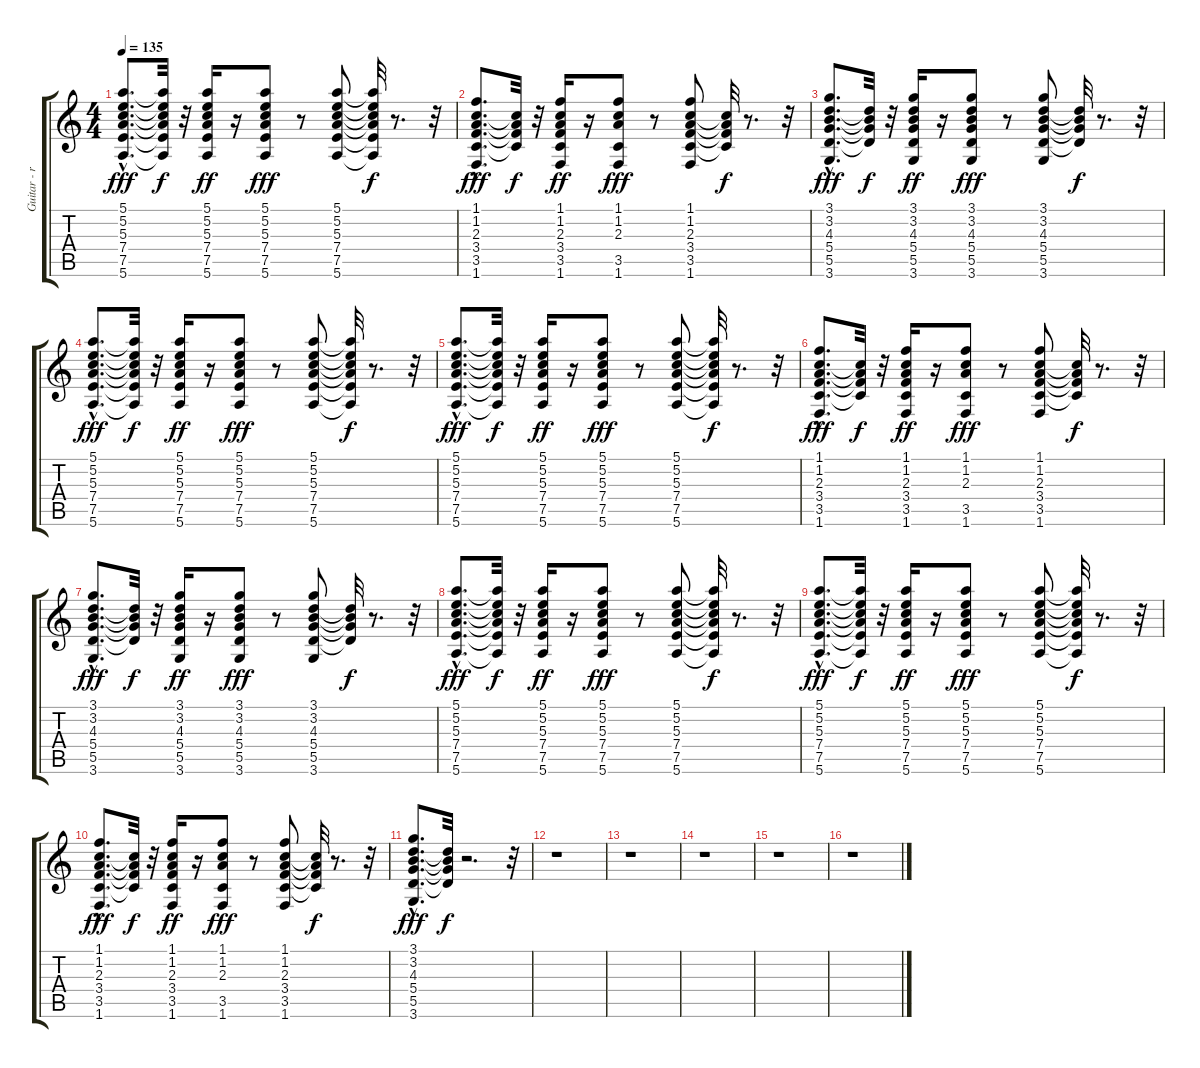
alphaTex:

\track ("Guitar - rithm" "Guitar - r") {instrument acousticguitarsteel}
\staff {score tabs}
\tuning (E4 B3 G3 D3 A2 E2) {hide}
\ts (4 4)
\tempo 135
\clef g2
\ks c
(5.1{hac} 5.2{hac} 5.3{hac} 7.4{hac} 7.5{hac} 5.6{hac}).8{d dy fff} (5.1{t} 5.2{t} 5.3{t} 7.4{t} 7.5{t} 5.6{t}).32{dy f} r.32 (5.1 5.2 5.3 7.4 7.5 5.6).16{dy ff} r.16 (5.1 5.2 5.3 7.4 7.5 5.6).8{dy fff} r.8 (5.1 5.2 5.3 7.4 7.5 5.6).8 (5.1{t} 5.2{t} 5.3{t} 7.4{t} 7.5{t} 5.6{t}).32{dy f} r.8{d} r.32 |
(1.1{hac} 1.2{hac} 2.3{hac} 3.4{hac} 3.5{hac} 1.6{hac}).8{d dy fff} (1.2{t} 2.3{t} 3.4{t} 3.5{t}).32{dy f} r.32 (1.1 1.2 2.3 3.4 3.5 1.6).16{dy ff} r.16 (1.1 1.2 2.3 3.5 1.6).8{dy fff} r.8 (1.1 1.2 2.3 3.4 3.5 1.6).8 (1.2{t} 2.3{t} 3.4{t} 3.5{t}).32{dy f} r.8{d} r.32 |
(3.1{hac} 3.2{hac} 4.3{hac} 5.4{hac} 5.5{hac} 3.6{hac}).8{d dy fff} (3.2{t} 4.3{t} 5.4{t} 5.5{t}).32{dy f} r.32 (3.1 3.2 4.3 5.4 5.5 3.6).16{dy ff} r.16 (3.1 3.2 4.3 5.4 5.5 3.6).8{dy fff} r.8 (3.1 3.2 4.3 5.4 5.5 3.6).8 (3.2{t} 4.3{t} 5.4{t} 5.5{t}).32{dy f} r.8{d} r.32 |
(5.1{hac} 5.2{hac} 5.3{hac} 7.4{hac} 7.5{hac} 5.6{hac}).8{d dy fff} (5.1{t} 5.2{t} 5.3{t} 7.4{t} 7.5{t} 5.6{t}).32{dy f} r.32 (5.1 5.2 5.3 7.4 7.5 5.6).16{dy ff} r.16 (5.1 5.2 5.3 7.4 7.5 5.6).8{dy fff} r.8 (5.1 5.2 5.3 7.4 7.5 5.6).8 (5.1{t} 5.2{t} 5.3{t} 7.4{t} 7.5{t} 5.6{t}).32{dy f} r.8{d} r.32 |
(5.1{hac} 5.2{hac} 5.3{hac} 7.4{hac} 7.5{hac} 5.6{hac}).8{d dy fff} (5.1{t} 5.2{t} 5.3{t} 7.4{t} 7.5{t} 5.6{t}).32{dy f} r.32 (5.1 5.2 5.3 7.4 7.5 5.6).16{dy ff} r.16 (5.1 5.2 5.3 7.4 7.5 5.6).8{dy fff} r.8 (5.1 5.2 5.3 7.4 7.5 5.6).8 (5.1{t} 5.2{t} 5.3{t} 7.4{t} 7.5{t} 5.6{t}).32{dy f} r.8{d} r.32 |
(1.1{hac} 1.2{hac} 2.3{hac} 3.4{hac} 3.5{hac} 1.6{hac}).8{d dy fff} (1.2{t} 2.3{t} 3.4{t} 3.5{t}).32{dy f} r.32 (1.1 1.2 2.3 3.4 3.5 1.6).16{dy ff} r.16 (1.1 1.2 2.3 3.5 1.6).8{dy fff} r.8 (1.1 1.2 2.3 3.4 3.5 1.6).8 (1.2{t} 2.3{t} 3.4{t} 3.5{t}).32{dy f} r.8{d} r.32 |
(3.1{hac} 3.2{hac} 4.3{hac} 5.4{hac} 5.5{hac} 3.6{hac}).8{d dy fff} (3.2{t} 4.3{t} 5.4{t} 5.5{t}).32{dy f} r.32 (3.1 3.2 4.3 5.4 5.5 3.6).16{dy ff} r.16 (3.1 3.2 4.3 5.4 5.5 3.6).8{dy fff} r.8 (3.1 3.2 4.3 5.4 5.5 3.6).8 (3.2{t} 4.3{t} 5.4{t} 5.5{t}).32{dy f} r.8{d} r.32 |
(5.1{hac} 5.2{hac} 5.3{hac} 7.4{hac} 7.5{hac} 5.6{hac}).8{d dy fff} (5.1{t} 5.2{t} 5.3{t} 7.4{t} 7.5{t} 5.6{t}).32{dy f} r.32 (5.1 5.2 5.3 7.4 7.5 5.6).16{dy ff} r.16 (5.1 5.2 5.3 7.4 7.5 5.6).8{dy fff} r.8 (5.1 5.2 5.3 7.4 7.5 5.6).8 (5.1{t} 5.2{t} 5.3{t} 7.4{t} 7.5{t} 5.6{t}).32{dy f} r.8{d} r.32 |
(5.1{hac} 5.2{hac} 5.3{hac} 7.4{hac} 7.5{hac} 5.6{hac}).8{d dy fff} (5.1{t} 5.2{t} 5.3{t} 7.4{t} 7.5{t} 5.6{t}).32{dy f} r.32 (5.1 5.2 5.3 7.4 7.5 5.6).16{dy ff} r.16 (5.1 5.2 5.3 7.4 7.5 5.6).8{dy fff} r.8 (5.1 5.2 5.3 7.4 7.5 5.6).8 (5.1{t} 5.2{t} 5.3{t} 7.4{t} 7.5{t} 5.6{t}).32{dy f} r.8{d} r.32 |
(1.1{hac} 1.2{hac} 2.3{hac} 3.4{hac} 3.5{hac} 1.6{hac}).8{d dy fff} (1.2{t} 2.3{t} 3.4{t} 3.5{t}).32{dy f} r.32 (1.1 1.2 2.3 3.4 3.5 1.6).16{dy ff} r.16 (1.1 1.2 2.3 3.5 1.6).8{dy fff} r.8 (1.1 1.2 2.3 3.4 3.5 1.6).8 (1.2{t} 2.3{t} 3.4{t} 3.5{t}).32{dy f} r.8{d} r.32 |
(3.1{hac} 3.2{hac} 4.3{hac} 5.4{hac} 5.5{hac} 3.6{hac}).8{d dy fff} (3.2{t} 4.3{t} 5.4{t} 5.5{t}).32{dy f} r.2{d} r.32 |
r.1 |
r.1 |
r.1 |
r.1 |
r.1
